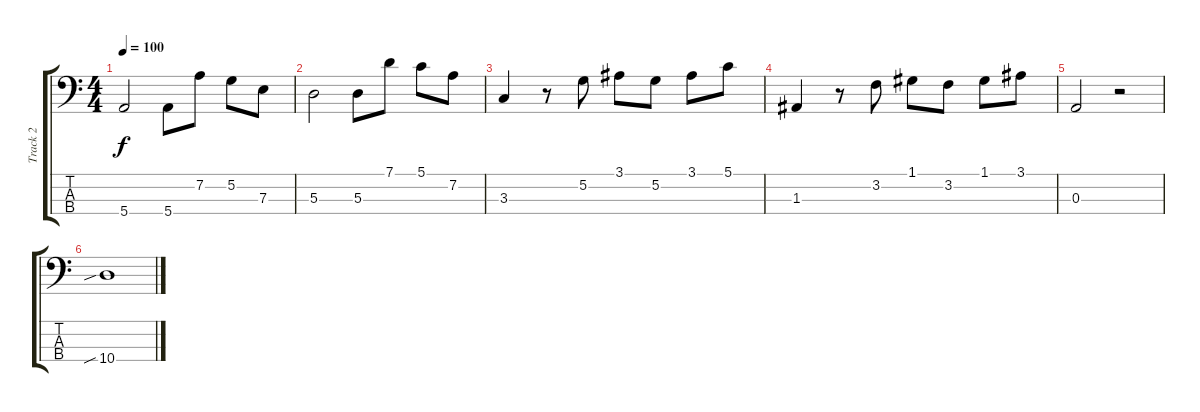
\track ("Track 2" "Track 2") {instrument electricbassfinger}
\staff {score tabs}
\tuning (G2 D2 A1 E1) {hide}
\ts (4 4)
\tempo 100
\clef f4
\ks c
5.4.2{dy f} 5.4.8 7.2.8 5.2.8 7.3.8 |
5.3.2 5.3.8 7.1.8 5.1.8 7.2.8 |
3.3.4 r.8 5.2.8 3.1.8 5.2.8 3.1.8 5.1.8 |
1.3.4 r.8 3.2.8 1.1.8 3.2.8 1.1.8 3.1.8 |
0.3.2 r.2 |
10.4{sib}.1
